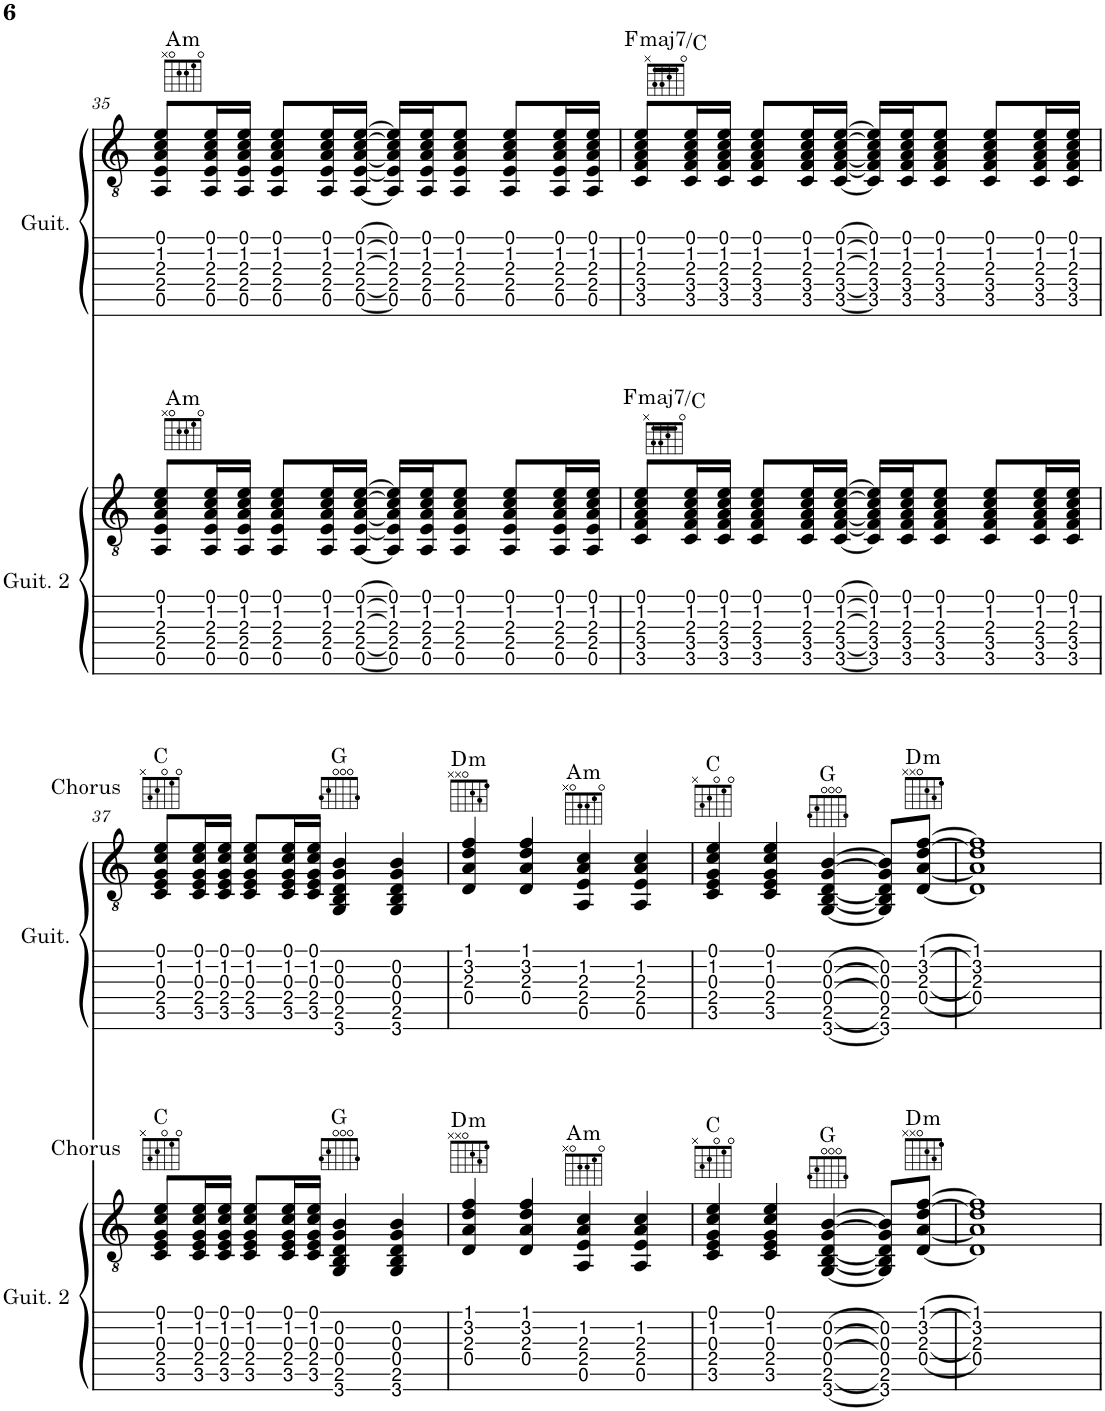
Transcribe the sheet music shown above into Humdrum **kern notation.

**kern	**kern	**harte	**kern	**kern	**harte
*part2	*part2	*part2	*part1	*part1	*part1
*staff4	*staff3	*	*staff2	*staff1	*
*I"Guitar 2	*	*	*I"Guitar 1	*	*
*I'Guit. 2	*	*	*I'Guit.	*	*
!!LO:PB:g=z
*	*clefGv2	*	*	*clefGv2	*
*k[]	*k[]	*	*k[]	*k[]	*
*M4/4	*M4/4	*	*M4/4	*M4/4	*
=35	=35	=35	=35	=35	=35
!	!	!LO:H:kt=m	!	!	!LO:H:kt=m
8AA\ 8E\ 8A\ 8c\ 8e\L	8AA/ 8E/ 8A/ 8c/ 8e/L	A:min	8AA\ 8E\ 8A\ 8c\ 8e\L	8AA/ 8E/ 8A/ 8c/ 8e/L	A:min
16AA\ 16E\ 16A\ 16c\ 16e\L	16AA/ 16E/ 16A/ 16c/ 16e/L	.	16AA\ 16E\ 16A\ 16c\ 16e\L	16AA/ 16E/ 16A/ 16c/ 16e/L	.
16AA\ 16E\ 16A\ 16c\ 16e\JJ	16AA/ 16E/ 16A/ 16c/ 16e/JJ	.	16AA\ 16E\ 16A\ 16c\ 16e\JJ	16AA/ 16E/ 16A/ 16c/ 16e/JJ	.
8AA\ 8E\ 8A\ 8c\ 8e\L	8AA/ 8E/ 8A/ 8c/ 8e/L	.	8AA\ 8E\ 8A\ 8c\ 8e\L	8AA/ 8E/ 8A/ 8c/ 8e/L	.
16AA\ 16E\ 16A\ 16c\ 16e\L	16AA/ 16E/ 16A/ 16c/ 16e/L	.	16AA\ 16E\ 16A\ 16c\ 16e\L	16AA/ 16E/ 16A/ 16c/ 16e/L	.
[16AA\ [16E\ [16A\ [16c\ [16e\JJ	[16AA/ [16E/ [16A/ [16c/ [16e/JJ	.	[16AA\ [16E\ [16A\ [16c\ [16e\JJ	[16AA/ [16E/ [16A/ [16c/ [16e/JJ	.
16AA]\ 16E]\ 16A]\ 16c]\ 16e]\LL	16AA/] 16E/] 16A/] 16c/] 16e/]LL	.	16AA]\ 16E]\ 16A]\ 16c]\ 16e]\LL	16AA/] 16E/] 16A/] 16c/] 16e/]LL	.
16AA\ 16E\ 16A\ 16c\ 16e\J	16AA/ 16E/ 16A/ 16c/ 16e/J	.	16AA\ 16E\ 16A\ 16c\ 16e\J	16AA/ 16E/ 16A/ 16c/ 16e/J	.
8AA\ 8E\ 8A\ 8c\ 8e\J	8AA/ 8E/ 8A/ 8c/ 8e/J	.	8AA\ 8E\ 8A\ 8c\ 8e\J	8AA/ 8E/ 8A/ 8c/ 8e/J	.
8AA\ 8E\ 8A\ 8c\ 8e\L	8AA/ 8E/ 8A/ 8c/ 8e/L	.	8AA\ 8E\ 8A\ 8c\ 8e\L	8AA/ 8E/ 8A/ 8c/ 8e/L	.
16AA\ 16E\ 16A\ 16c\ 16e\L	16AA/ 16E/ 16A/ 16c/ 16e/L	.	16AA\ 16E\ 16A\ 16c\ 16e\L	16AA/ 16E/ 16A/ 16c/ 16e/L	.
16AA\ 16E\ 16A\ 16c\ 16e\JJ	16AA/ 16E/ 16A/ 16c/ 16e/JJ	.	16AA\ 16E\ 16A\ 16c\ 16e\JJ	16AA/ 16E/ 16A/ 16c/ 16e/JJ	.
=36	=36	=36	=36	=36	=36
!	!	!LO:H:kt=maj7	!	!	!LO:H:kt=maj7
8C\ 8F\ 8A\ 8c\ 8e\L	8C/ 8F/ 8A/ 8c/ 8e/L	F:maj7/5	8C\ 8F\ 8A\ 8c\ 8e\L	8C/ 8F/ 8A/ 8c/ 8e/L	F:maj7/5
16C\ 16F\ 16A\ 16c\ 16e\L	16C/ 16F/ 16A/ 16c/ 16e/L	.	16C\ 16F\ 16A\ 16c\ 16e\L	16C/ 16F/ 16A/ 16c/ 16e/L	.
16C\ 16F\ 16A\ 16c\ 16e\JJ	16C/ 16F/ 16A/ 16c/ 16e/JJ	.	16C\ 16F\ 16A\ 16c\ 16e\JJ	16C/ 16F/ 16A/ 16c/ 16e/JJ	.
8C\ 8F\ 8A\ 8c\ 8e\L	8C/ 8F/ 8A/ 8c/ 8e/L	.	8C\ 8F\ 8A\ 8c\ 8e\L	8C/ 8F/ 8A/ 8c/ 8e/L	.
16C\ 16F\ 16A\ 16c\ 16e\L	16C/ 16F/ 16A/ 16c/ 16e/L	.	16C\ 16F\ 16A\ 16c\ 16e\L	16C/ 16F/ 16A/ 16c/ 16e/L	.
[16C\ [16F\ [16A\ [16c\ [16e\JJ	[16C/ [16F/ [16A/ [16c/ [16e/JJ	.	[16C\ [16F\ [16A\ [16c\ [16e\JJ	[16C/ [16F/ [16A/ [16c/ [16e/JJ	.
16C]\ 16F]\ 16A]\ 16c]\ 16e]\LL	16C/] 16F/] 16A/] 16c/] 16e/]LL	.	16C]\ 16F]\ 16A]\ 16c]\ 16e]\LL	16C/] 16F/] 16A/] 16c/] 16e/]LL	.
16C\ 16F\ 16A\ 16c\ 16e\J	16C/ 16F/ 16A/ 16c/ 16e/J	.	16C\ 16F\ 16A\ 16c\ 16e\J	16C/ 16F/ 16A/ 16c/ 16e/J	.
8C\ 8F\ 8A\ 8c\ 8e\J	8C/ 8F/ 8A/ 8c/ 8e/J	.	8C\ 8F\ 8A\ 8c\ 8e\J	8C/ 8F/ 8A/ 8c/ 8e/J	.
8C\ 8F\ 8A\ 8c\ 8e\L	8C/ 8F/ 8A/ 8c/ 8e/L	.	8C\ 8F\ 8A\ 8c\ 8e\L	8C/ 8F/ 8A/ 8c/ 8e/L	.
16C\ 16F\ 16A\ 16c\ 16e\L	16C/ 16F/ 16A/ 16c/ 16e/L	.	16C\ 16F\ 16A\ 16c\ 16e\L	16C/ 16F/ 16A/ 16c/ 16e/L	.
16C\ 16F\ 16A\ 16c\ 16e\JJ	16C/ 16F/ 16A/ 16c/ 16e/JJ	.	16C\ 16F\ 16A\ 16c\ 16e\JJ	16C/ 16F/ 16A/ 16c/ 16e/JJ	.
!!LO:LB:g=z
=37	=37	=37	=37	=37	=37
!	!	!	!	!LO:TX:a:t=Chorus	!
!	!LO:TX:a:t=Chorus	!	!	!	!
8C\ 8E\ 8G\ 8c\ 8e\L	8C/ 8E/ 8G/ 8c/ 8e/L	C:maj	8C\ 8E\ 8G\ 8c\ 8e\L	8C/ 8E/ 8G/ 8c/ 8e/L	C:maj
16C\ 16E\ 16G\ 16c\ 16e\L	16C/ 16E/ 16G/ 16c/ 16e/L	.	16C\ 16E\ 16G\ 16c\ 16e\L	16C/ 16E/ 16G/ 16c/ 16e/L	.
16C\ 16E\ 16G\ 16c\ 16e\JJ	16C/ 16E/ 16G/ 16c/ 16e/JJ	.	16C\ 16E\ 16G\ 16c\ 16e\JJ	16C/ 16E/ 16G/ 16c/ 16e/JJ	.
8C\ 8E\ 8G\ 8c\ 8e\L	8C/ 8E/ 8G/ 8c/ 8e/L	.	8C\ 8E\ 8G\ 8c\ 8e\L	8C/ 8E/ 8G/ 8c/ 8e/L	.
16C\ 16E\ 16G\ 16c\ 16e\L	16C/ 16E/ 16G/ 16c/ 16e/L	.	16C\ 16E\ 16G\ 16c\ 16e\L	16C/ 16E/ 16G/ 16c/ 16e/L	.
16C\ 16E\ 16G\ 16c\ 16e\JJ	16C/ 16E/ 16G/ 16c/ 16e/JJ	.	16C\ 16E\ 16G\ 16c\ 16e\JJ	16C/ 16E/ 16G/ 16c/ 16e/JJ	.
4GG 4BB 4D 4G 4B	4GG/ 4BB/ 4D/ 4G/ 4B/	G:maj	4GG 4BB 4D 4G 4B	4GG/ 4BB/ 4D/ 4G/ 4B/	G:maj
4GG 4BB 4D 4G 4B	4GG/ 4BB/ 4D/ 4G/ 4B/	.	4GG 4BB 4D 4G 4B	4GG/ 4BB/ 4D/ 4G/ 4B/	.
=38	=38	=38	=38	=38	=38
!	!	!LO:H:kt=m	!	!	!LO:H:kt=m
4D 4A 4d 4f	4D/ 4A/ 4d/ 4f/	D:min	4D 4A 4d 4f	4D/ 4A/ 4d/ 4f/	D:min
4D 4A 4d 4f	4D/ 4A/ 4d/ 4f/	.	4D 4A 4d 4f	4D/ 4A/ 4d/ 4f/	.
!	!	!LO:H:kt=m	!	!	!LO:H:kt=m
4AA 4E 4A 4c	4AA/ 4E/ 4A/ 4c/	A:min	4AA 4E 4A 4c	4AA/ 4E/ 4A/ 4c/	A:min
4AA 4E 4A 4c	4AA/ 4E/ 4A/ 4c/	.	4AA 4E 4A 4c	4AA/ 4E/ 4A/ 4c/	.
=39	=39	=39	=39	=39	=39
4C 4E 4G 4c 4e	4C/ 4E/ 4G/ 4c/ 4e/	C:maj	4C 4E 4G 4c 4e	4C/ 4E/ 4G/ 4c/ 4e/	C:maj
4C 4E 4G 4c 4e	4C/ 4E/ 4G/ 4c/ 4e/	.	4C 4E 4G 4c 4e	4C/ 4E/ 4G/ 4c/ 4e/	.
[4GG [4BB [4D [4G [4B	[4GG/ [4BB/ [4D/ [4G/ [4B/	G:maj	[4GG [4BB [4D [4G [4B	[4GG/ [4BB/ [4D/ [4G/ [4B/	G:maj
8GG]\ 8BB]\ 8D]\ 8G]\ 8B]\L	8GG/] 8BB/] 8D/] 8G/] 8B/]L	.	8GG]\ 8BB]\ 8D]\ 8G]\ 8B]\L	8GG/] 8BB/] 8D/] 8G/] 8B/]L	.
!	!	!LO:H:kt=m	!	!	!LO:H:kt=m
[8D\ [8A\ [8d\ [8f\J	[8D/ [8A/ [8d/ [8f/J	D:min	[8D\ [8A\ [8d\ [8f\J	[8D/ [8A/ [8d/ [8f/J	D:min
=40	=40	=40	=40	=40	=40
1D] 1A] 1d] 1f]	1D] 1A] 1d] 1f]	.	1D] 1A] 1d] 1f]	1D] 1A] 1d] 1f]	.
=	=	=	=	=	=
*-	*-	*-	*-	*-	*-
